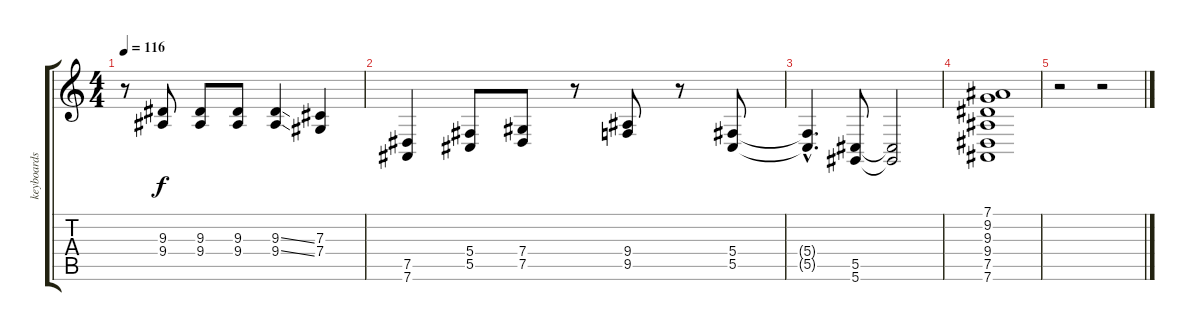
\track ("keyboards" "keyboards") {instrument drawbarorgan}
\staff {score tabs}
\tuning (Eb4 Bb3 Gb3 Db3 Ab2 Eb2) {hide}
\ts (4 4)
\tempo 116
\clef g2
\ks c
r.8{dy f volume 2} (9.3 9.4).8 (9.3 9.4).8 (9.3 9.4).8 (9.3{ss} 9.4{ss}).4 (7.3 7.4).4 |
(7.5 7.6).4 (5.4 5.5).8 (7.4 7.5).8 r.8 (9.4 9.5).8 r.8 (5.4 5.5).8 |
(5.4{hac t} 5.5{hac t}).4{d} (5.5 5.6).8 (5.5{t} 5.6{t}).2 |
(7.1 9.2 9.3 9.4 7.5 7.6).1 |
r.2 r.2{volume 11}
